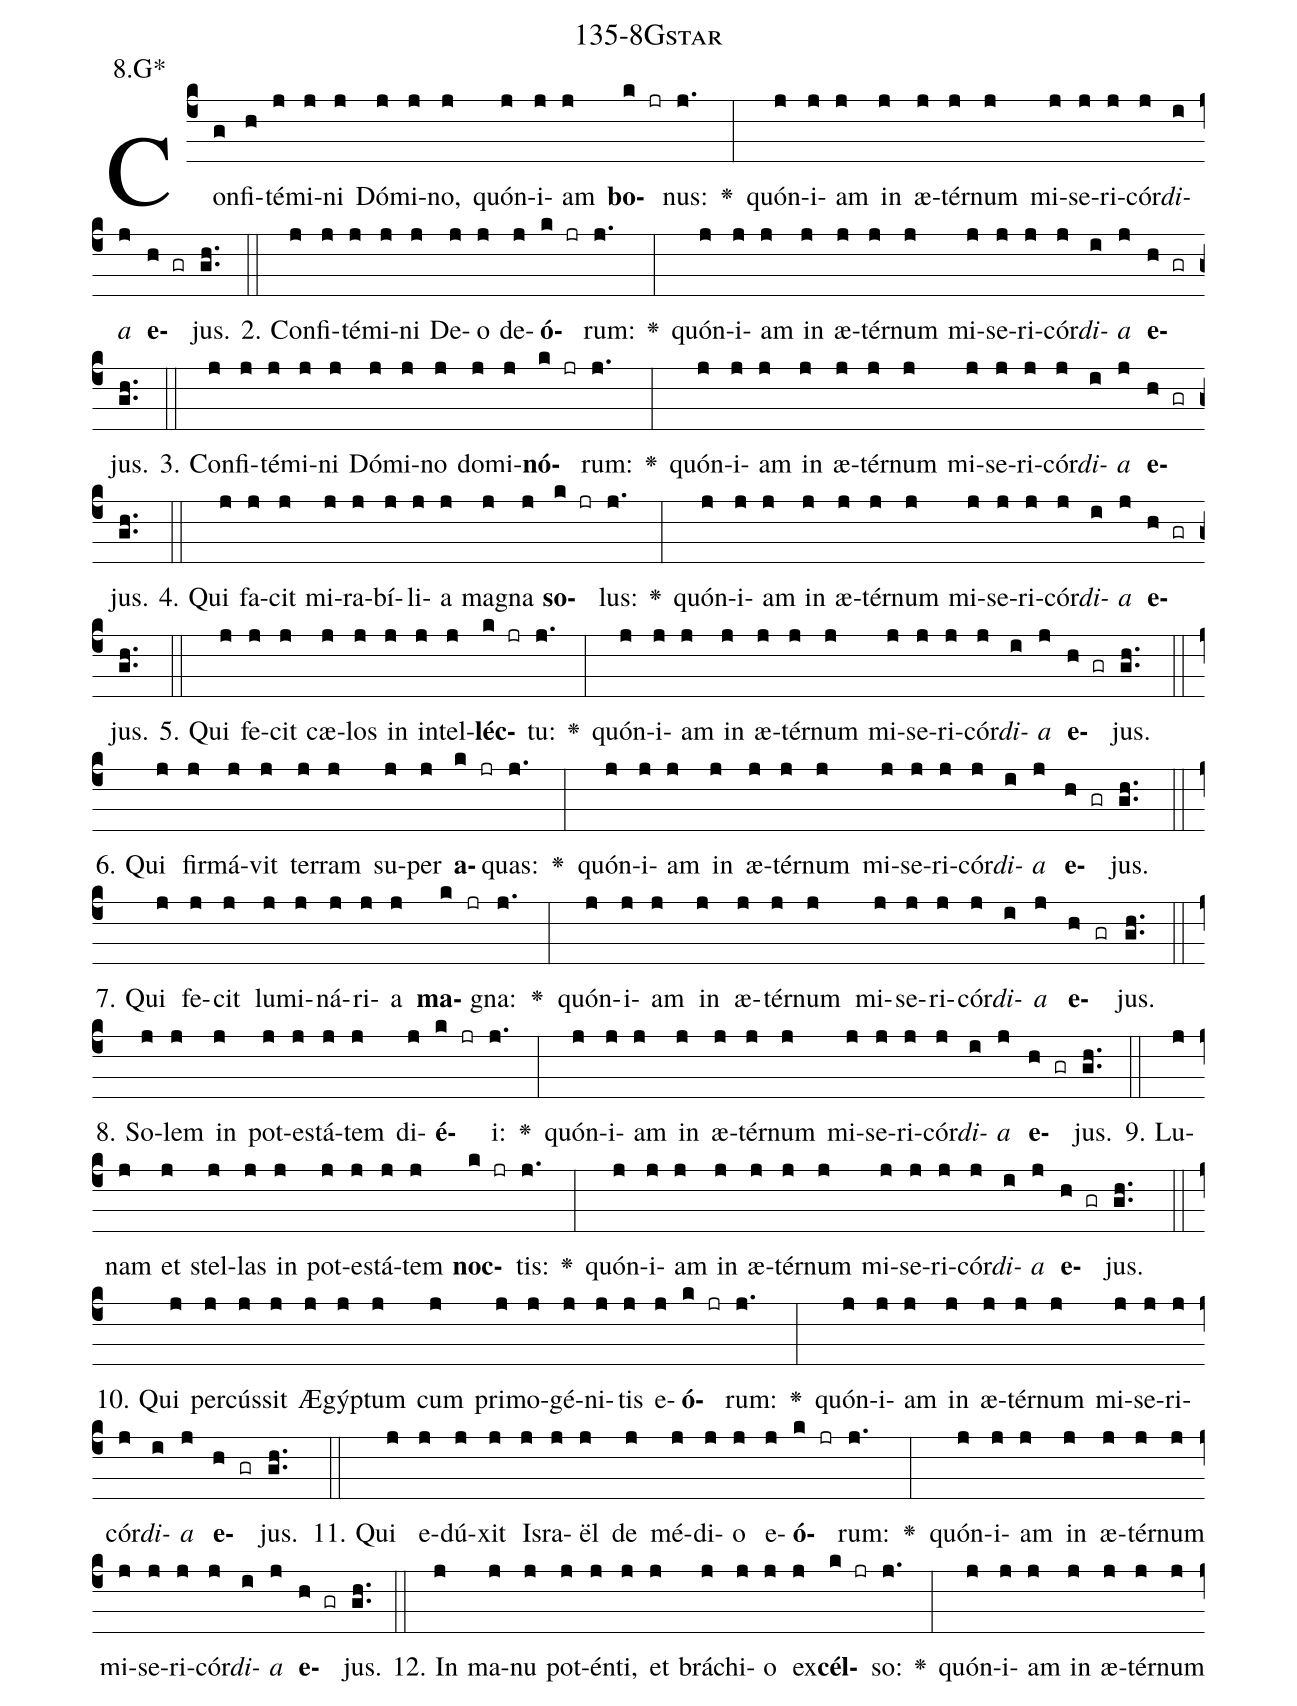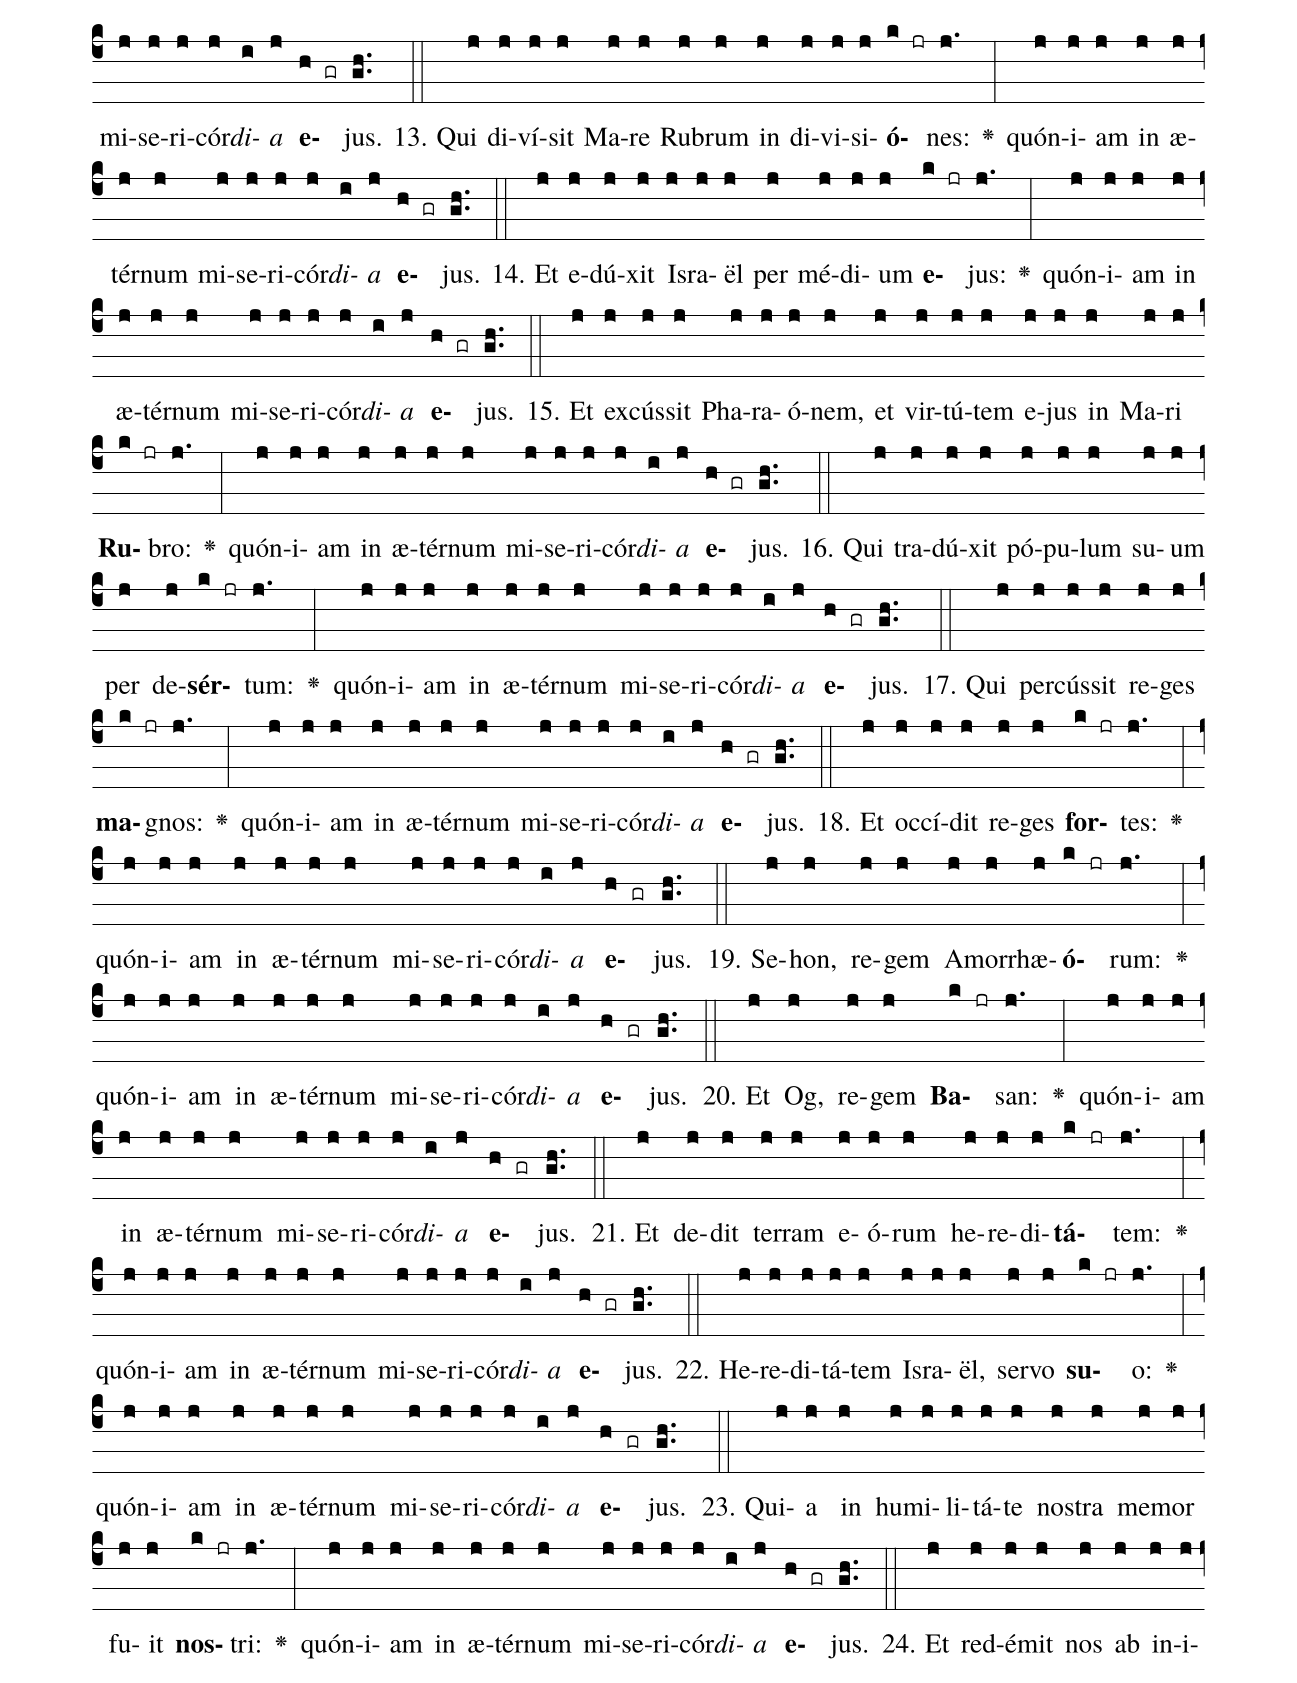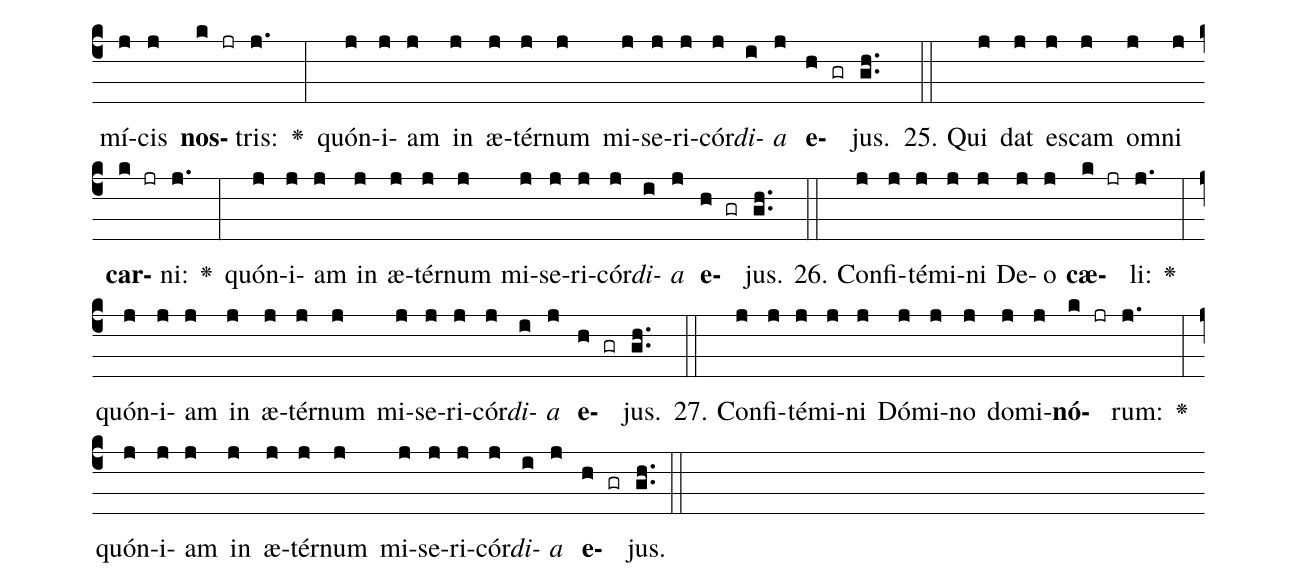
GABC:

name: 135-8Gstar;
annotation: 8.G*;
%%
(c4)Con(g)fi(h)té(j)mi(j)ni(j) Dó(j)mi(j)no,(j) quón(j)i(j)am(j) <b>bo</b>(k jr)nus:(j.) <v>\greheightstar</v>(:) quón(j)i(j)am(j) in(j) æ(j)tér(j)num(j) mi(j)se(j)ri(j)cór(j)<i>di</i>(i)<i>a</i>(j) <b>e</b>(h gr)jus.(gh..) (::)
2. Con(j)fi(j)té(j)mi(j)ni(j) De(j)o(j) de(j)<b>ó</b>(k jr)rum:(j.) <v>\greheightstar</v>(:) quón(j)i(j)am(j) in(j) æ(j)tér(j)num(j) mi(j)se(j)ri(j)cór(j)<i>di</i>(i)<i>a</i>(j) <b>e</b>(h gr)jus.(gh..) (::)
3. Con(j)fi(j)té(j)mi(j)ni(j) Dó(j)mi(j)no(j) do(j)mi(j)<b>nó</b>(k jr)rum:(j.) <v>\greheightstar</v>(:) quón(j)i(j)am(j) in(j) æ(j)tér(j)num(j) mi(j)se(j)ri(j)cór(j)<i>di</i>(i)<i>a</i>(j) <b>e</b>(h gr)jus.(gh..) (::)
4. Qui(j) fa(j)cit(j) mi(j)ra(j)bí(j)li(j)a(j) ma(j)gna(j) <b>so</b>(k jr)lus:(j.) <v>\greheightstar</v>(:) quón(j)i(j)am(j) in(j) æ(j)tér(j)num(j) mi(j)se(j)ri(j)cór(j)<i>di</i>(i)<i>a</i>(j) <b>e</b>(h gr)jus.(gh..) (::)
5. Qui(j) fe(j)cit(j) cæ(j)los(j) in(j) in(j)tel(j)<b>léc</b>(k jr)tu:(j.) <v>\greheightstar</v>(:) quón(j)i(j)am(j) in(j) æ(j)tér(j)num(j) mi(j)se(j)ri(j)cór(j)<i>di</i>(i)<i>a</i>(j) <b>e</b>(h gr)jus.(gh..) (::)
6. Qui(j) fir(j)má(j)vit(j) ter(j)ram(j) su(j)per(j) <b>a</b>(k jr)quas:(j.) <v>\greheightstar</v>(:) quón(j)i(j)am(j) in(j) æ(j)tér(j)num(j) mi(j)se(j)ri(j)cór(j)<i>di</i>(i)<i>a</i>(j) <b>e</b>(h gr)jus.(gh..) (::)
7. Qui(j) fe(j)cit(j) lu(j)mi(j)ná(j)ri(j)a(j) <b>ma</b>(k jr)gna:(j.) <v>\greheightstar</v>(:) quón(j)i(j)am(j) in(j) æ(j)tér(j)num(j) mi(j)se(j)ri(j)cór(j)<i>di</i>(i)<i>a</i>(j) <b>e</b>(h gr)jus.(gh..) (::)
8. So(j)lem(j) in(j) pot(j)es(j)tá(j)tem(j) di(j)<b>é</b>(k jr)i:(j.) <v>\greheightstar</v>(:) quón(j)i(j)am(j) in(j) æ(j)tér(j)num(j) mi(j)se(j)ri(j)cór(j)<i>di</i>(i)<i>a</i>(j) <b>e</b>(h gr)jus.(gh..) (::)
9. Lu(j)nam(j) et(j) stel(j)las(j) in(j) pot(j)es(j)tá(j)tem(j) <b>noc</b>(k jr)tis:(j.) <v>\greheightstar</v>(:) quón(j)i(j)am(j) in(j) æ(j)tér(j)num(j) mi(j)se(j)ri(j)cór(j)<i>di</i>(i)<i>a</i>(j) <b>e</b>(h gr)jus.(gh..) (::)
10. Qui(j) per(j)cús(j)sit(j) Æ(j)gýp(j)tum(j) cum(j) pri(j)mo(j)gé(j)ni(j)tis(j) e(j)<b>ó</b>(k jr)rum:(j.) <v>\greheightstar</v>(:) quón(j)i(j)am(j) in(j) æ(j)tér(j)num(j) mi(j)se(j)ri(j)cór(j)<i>di</i>(i)<i>a</i>(j) <b>e</b>(h gr)jus.(gh..) (::)
11. Qui(j) e(j)dú(j)xit(j) Is(j)ra(j)ël(j) de(j) mé(j)di(j)o(j) e(j)<b>ó</b>(k jr)rum:(j.) <v>\greheightstar</v>(:) quón(j)i(j)am(j) in(j) æ(j)tér(j)num(j) mi(j)se(j)ri(j)cór(j)<i>di</i>(i)<i>a</i>(j) <b>e</b>(h gr)jus.(gh..) (::)
12. In(j) ma(j)nu(j) pot(j)én(j)ti,(j) et(j) brá(j)chi(j)o(j) ex(j)<b>cél</b>(k jr)so:(j.) <v>\greheightstar</v>(:) quón(j)i(j)am(j) in(j) æ(j)tér(j)num(j) mi(j)se(j)ri(j)cór(j)<i>di</i>(i)<i>a</i>(j) <b>e</b>(h gr)jus.(gh..) (::)
13. Qui(j) di(j)ví(j)sit(j) Ma(j)re(j) Ru(j)brum(j) in(j) di(j)vi(j)si(j)<b>ó</b>(k jr)nes:(j.) <v>\greheightstar</v>(:) quón(j)i(j)am(j) in(j) æ(j)tér(j)num(j) mi(j)se(j)ri(j)cór(j)<i>di</i>(i)<i>a</i>(j) <b>e</b>(h gr)jus.(gh..) (::)
14. Et(j) e(j)dú(j)xit(j) Is(j)ra(j)ël(j) per(j) mé(j)di(j)um(j) <b>e</b>(k jr)jus:(j.) <v>\greheightstar</v>(:) quón(j)i(j)am(j) in(j) æ(j)tér(j)num(j) mi(j)se(j)ri(j)cór(j)<i>di</i>(i)<i>a</i>(j) <b>e</b>(h gr)jus.(gh..) (::)
15. Et(j) ex(j)cús(j)sit(j) Pha(j)ra(j)ó(j)nem,(j) et(j) vir(j)tú(j)tem(j) e(j)jus(j) in(j) Ma(j)ri(j) <b>Ru</b>(k jr)bro:(j.) <v>\greheightstar</v>(:) quón(j)i(j)am(j) in(j) æ(j)tér(j)num(j) mi(j)se(j)ri(j)cór(j)<i>di</i>(i)<i>a</i>(j) <b>e</b>(h gr)jus.(gh..) (::)
16. Qui(j) tra(j)dú(j)xit(j) pó(j)pu(j)lum(j) su(j)um(j) per(j) de(j)<b>sér</b>(k jr)tum:(j.) <v>\greheightstar</v>(:) quón(j)i(j)am(j) in(j) æ(j)tér(j)num(j) mi(j)se(j)ri(j)cór(j)<i>di</i>(i)<i>a</i>(j) <b>e</b>(h gr)jus.(gh..) (::)
17. Qui(j) per(j)cús(j)sit(j) re(j)ges(j) <b>ma</b>(k jr)gnos:(j.) <v>\greheightstar</v>(:) quón(j)i(j)am(j) in(j) æ(j)tér(j)num(j) mi(j)se(j)ri(j)cór(j)<i>di</i>(i)<i>a</i>(j) <b>e</b>(h gr)jus.(gh..) (::)
18. Et(j) oc(j)cí(j)dit(j) re(j)ges(j) <b>for</b>(k jr)tes:(j.) <v>\greheightstar</v>(:) quón(j)i(j)am(j) in(j) æ(j)tér(j)num(j) mi(j)se(j)ri(j)cór(j)<i>di</i>(i)<i>a</i>(j) <b>e</b>(h gr)jus.(gh..) (::)
19. Se(j)hon,(j) re(j)gem(j) A(j)mor(j)rhæ(j)<b>ó</b>(k jr)rum:(j.) <v>\greheightstar</v>(:) quón(j)i(j)am(j) in(j) æ(j)tér(j)num(j) mi(j)se(j)ri(j)cór(j)<i>di</i>(i)<i>a</i>(j) <b>e</b>(h gr)jus.(gh..) (::)
20. Et(j) Og,(j) re(j)gem(j) <b>Ba</b>(k jr)san:(j.) <v>\greheightstar</v>(:) quón(j)i(j)am(j) in(j) æ(j)tér(j)num(j) mi(j)se(j)ri(j)cór(j)<i>di</i>(i)<i>a</i>(j) <b>e</b>(h gr)jus.(gh..) (::)
21. Et(j) de(j)dit(j) ter(j)ram(j) e(j)ó(j)rum(j) he(j)re(j)di(j)<b>tá</b>(k jr)tem:(j.) <v>\greheightstar</v>(:) quón(j)i(j)am(j) in(j) æ(j)tér(j)num(j) mi(j)se(j)ri(j)cór(j)<i>di</i>(i)<i>a</i>(j) <b>e</b>(h gr)jus.(gh..) (::)
22. He(j)re(j)di(j)tá(j)tem(j) Is(j)ra(j)ël,(j) ser(j)vo(j) <b>su</b>(k jr)o:(j.) <v>\greheightstar</v>(:) quón(j)i(j)am(j) in(j) æ(j)tér(j)num(j) mi(j)se(j)ri(j)cór(j)<i>di</i>(i)<i>a</i>(j) <b>e</b>(h gr)jus.(gh..) (::)
23. Qui(j)a(j) in(j) hu(j)mi(j)li(j)tá(j)te(j) nos(j)tra(j) me(j)mor(j) fu(j)it(j) <b>nos</b>(k jr)tri:(j.) <v>\greheightstar</v>(:) quón(j)i(j)am(j) in(j) æ(j)tér(j)num(j) mi(j)se(j)ri(j)cór(j)<i>di</i>(i)<i>a</i>(j) <b>e</b>(h gr)jus.(gh..) (::)
24. Et(j) red(j)é(j)mit(j) nos(j) ab(j) in(j)i(j)mí(j)cis(j) <b>nos</b>(k jr)tris:(j.) <v>\greheightstar</v>(:) quón(j)i(j)am(j) in(j) æ(j)tér(j)num(j) mi(j)se(j)ri(j)cór(j)<i>di</i>(i)<i>a</i>(j) <b>e</b>(h gr)jus.(gh..) (::)
25. Qui(j) dat(j) es(j)cam(j) om(j)ni(j) <b>car</b>(k jr)ni:(j.) <v>\greheightstar</v>(:) quón(j)i(j)am(j) in(j) æ(j)tér(j)num(j) mi(j)se(j)ri(j)cór(j)<i>di</i>(i)<i>a</i>(j) <b>e</b>(h gr)jus.(gh..) (::)
26. Con(j)fi(j)té(j)mi(j)ni(j) De(j)o(j) <b>cæ</b>(k jr)li:(j.) <v>\greheightstar</v>(:) quón(j)i(j)am(j) in(j) æ(j)tér(j)num(j) mi(j)se(j)ri(j)cór(j)<i>di</i>(i)<i>a</i>(j) <b>e</b>(h gr)jus.(gh..) (::)
27. Con(j)fi(j)té(j)mi(j)ni(j) Dó(j)mi(j)no(j) do(j)mi(j)<b>nó</b>(k jr)rum:(j.) <v>\greheightstar</v>(:) quón(j)i(j)am(j) in(j) æ(j)tér(j)num(j) mi(j)se(j)ri(j)cór(j)<i>di</i>(i)<i>a</i>(j) <b>e</b>(h gr)jus.(gh..) (::)
